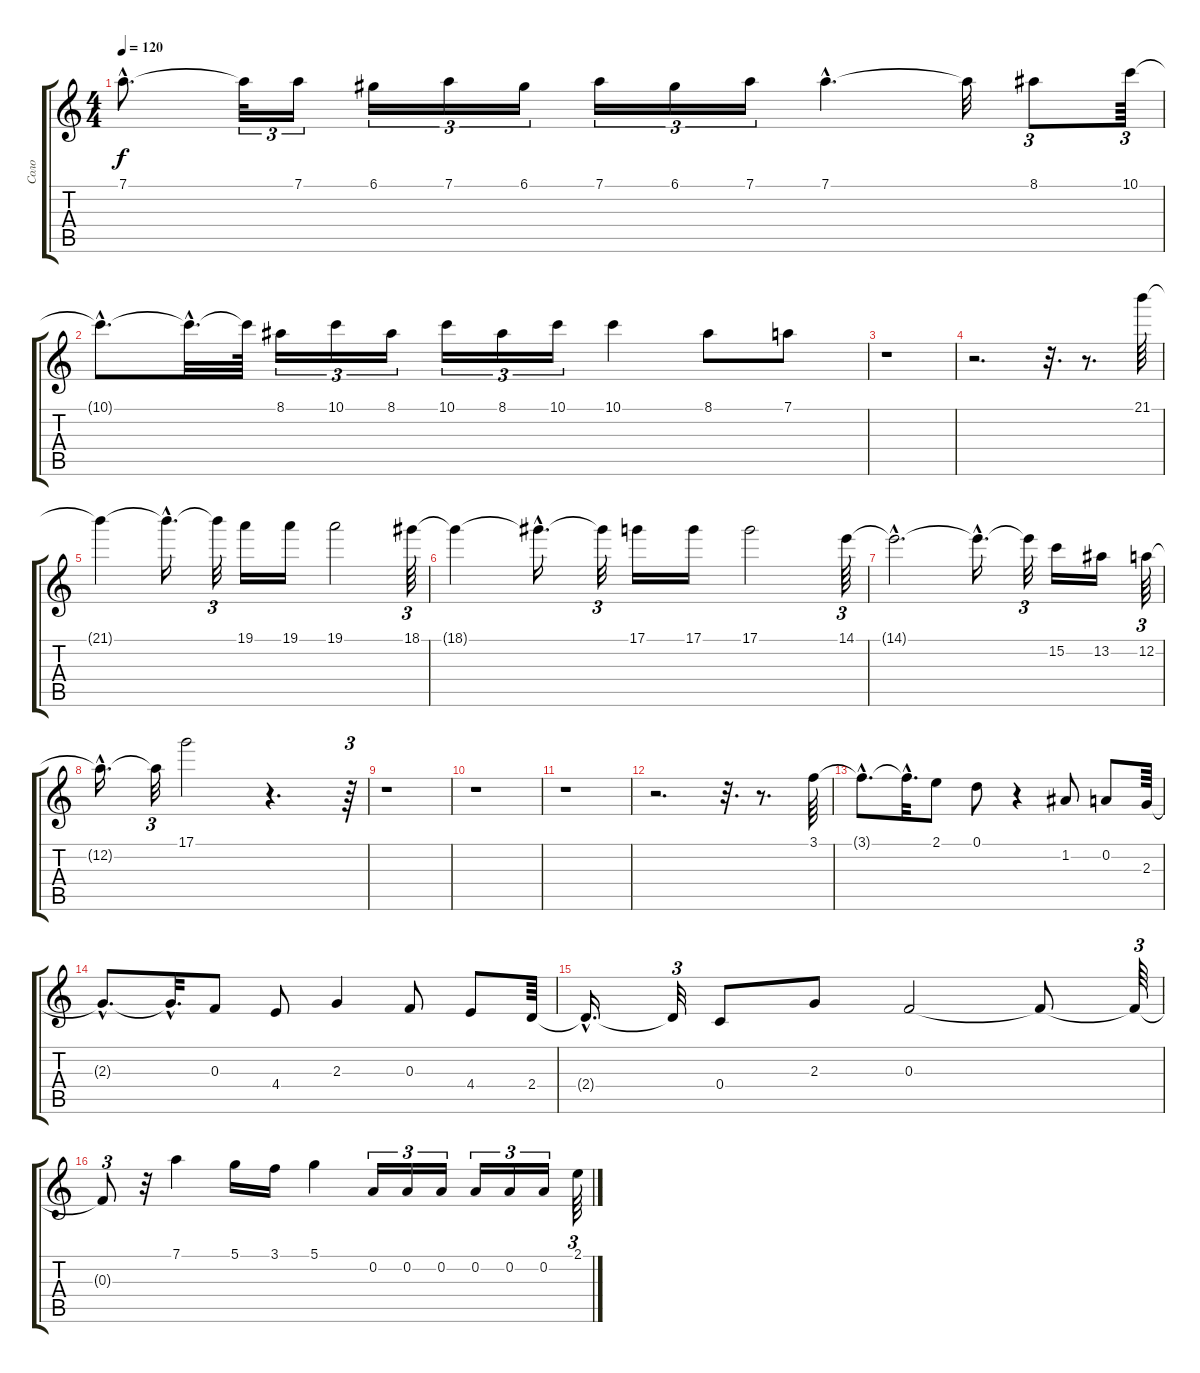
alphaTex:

\track ("Соло" "Соло") {instrument distortionguitar}
\staff {score tabs}
\tuning (D4 A3 F3 C3 G2 D2) {hide}
\ts (4 4)
\tempo 120
\clef g2
\ks c
7.1{hac t}.8{d dy f} 7.1{t}.32{tu (3 2)} 7.1.16{tu (3 2)} 6.1.16{tu (3 2)} 7.1.16{tu (3 2)} 6.1.16{tu (3 2)} 7.1.16{tu (3 2)} 6.1.16{tu (3 2)} 7.1.16{tu (3 2)} 7.1{hac}.4{d} 7.1{t}.32 8.1.8{tu (3 2)} 10.1.64{tu (3 2)} |
10.1{hac t}.8{d} 10.1{hac t}.32{d} 10.1{t}.64 8.1.16{tu (3 2)} 10.1.16{tu (3 2)} 8.1.16{tu (3 2)} 10.1.16{tu (3 2)} 8.1.16{tu (3 2)} 10.1.16{tu (3 2)} 10.1.4 8.1.8 7.1.8 |
r.1 |
r.2{d} r.32{d} r.8{d} 21.1.64 |
21.1{t}.4 21.1{hac t}.16{d} 21.1{t}.32{tu (3 2)} 19.1.16 19.1.16 19.1.2 18.1.64{tu (3 2)} |
18.1{t}.4 18.1{hac t}.16{d} 18.1{t}.32{tu (3 2)} 17.1.16 17.1.16 17.1.2 14.1.64{tu (3 2)} |
14.1{hac t}.2{d} 14.1{hac t}.16{d} 14.1{t}.32{tu (3 2)} 15.2.16 13.2.16 12.2.64{tu (3 2)} |
12.2{hac t}.16{d} 12.2{t}.32{tu (3 2)} 17.1.2 r.4{d} r.64{tu (3 2)} |
r.1 |
r.1 |
r.1 |
r.2{d} r.32{d} r.8{d} 3.1.64 |
3.1{hac t}.8{d} 3.1{hac t}.32{d} 2.1.8 0.1.8 r.4 1.2.8 0.2.8 2.3.64 |
2.3{hac t}.8{d} 2.3{hac t}.32{d} 0.3.8 4.4.8 2.3.4 0.3.8 4.4.8 2.4.64 |
2.4{hac t}.16{d} 2.4{t}.32{tu (3 2)} 0.4.8 2.3.8 0.3.2 0.3{t}.8 0.3{t}.64{tu (3 2)} |
0.3{t}.8{tu (3 2)} r.32 7.1.4 5.1.16 3.1.16 5.1.4 0.2.16{tu (3 2)} 0.2.16{tu (3 2)} 0.2.16{tu (3 2)} 0.2.16{tu (3 2)} 0.2.16{tu (3 2)} 0.2.16{tu (3 2)} 2.1.64{tu (3 2)}
